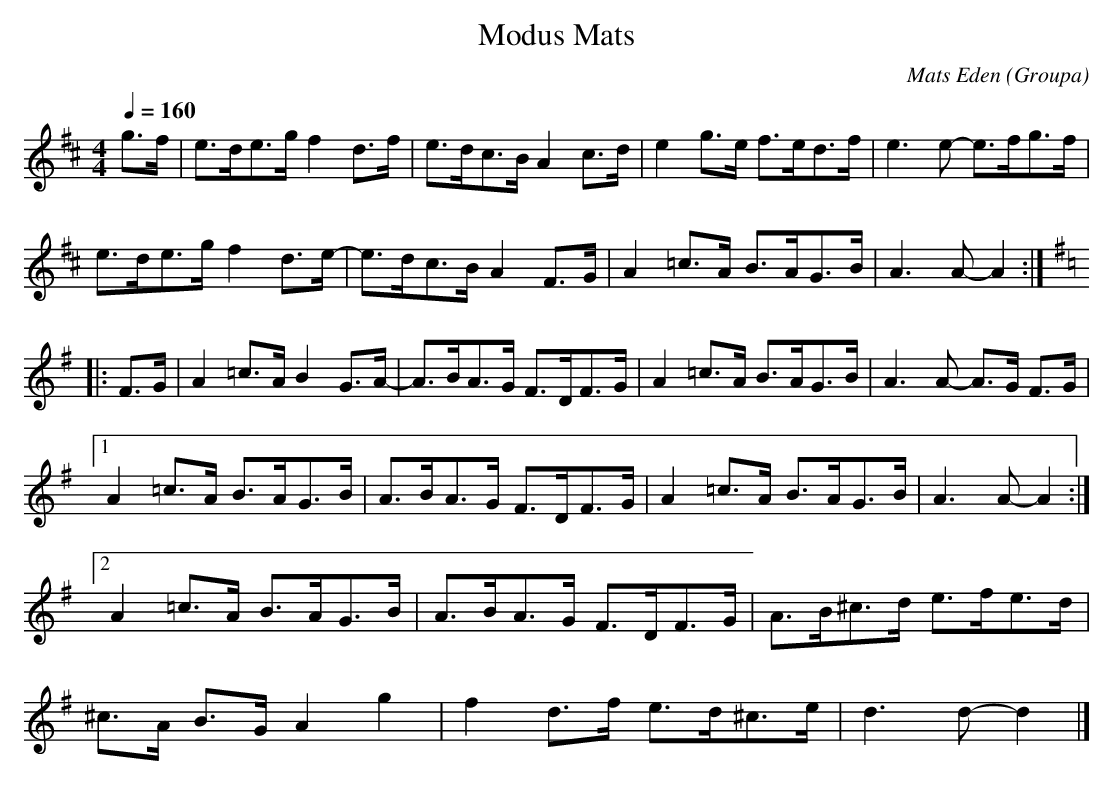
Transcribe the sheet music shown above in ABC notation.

X:1
T:Modus Mats
C:Mats Eden (Groupa)
L:1/8
M:4/4
Q:1/4=160
K:D major
g3/2f/2|e3/2d/2e3/2g/2 f2d3/2f/2|e3/2d/2c3/2B/2 A2c3/2d/2|e2g3/2e/2 f3/2e/2d3/2f/2|e3e- e3/2f/2g3/2f/2|
e3/2d/2e3/2g/2 f2d3/2e/2-|e3/2d/2c3/2B/2 A2F3/2G/2|A2=c3/2A/2 B3/2A/2G3/2B/2|A3A- A2:|
K:G
|:F3/2G/2|A2=c3/2A/2 B2G3/2A/2-|A3/2B/2A3/2G/2 F3/2D/2F3/2G/2|A2=c3/2A/2 B3/2A/2G3/2B/2|A3A- A3/2G/2 F3/2G/2|
[1A2=c3/2A/2 B3/2A/2G3/2B/2|A3/2B/2A3/2G/2 F3/2D/2F3/2G/2|A2=c3/2A/2 B3/2A/2G3/2B/2|A3A- A2:|
[2A2=c3/2A/2 B3/2A/2G3/2B/2|A3/2B/2A3/2G/2 F3/2D/2F3/2G/2|A3/2B/2^c3/2d/2 e3/2f/2e3/2d/2|
^c3/2A/2 B3/2G/2 A2g2|f2d3/2f/2 e3/2d/2^c3/2e/2|d3d- d2|]
